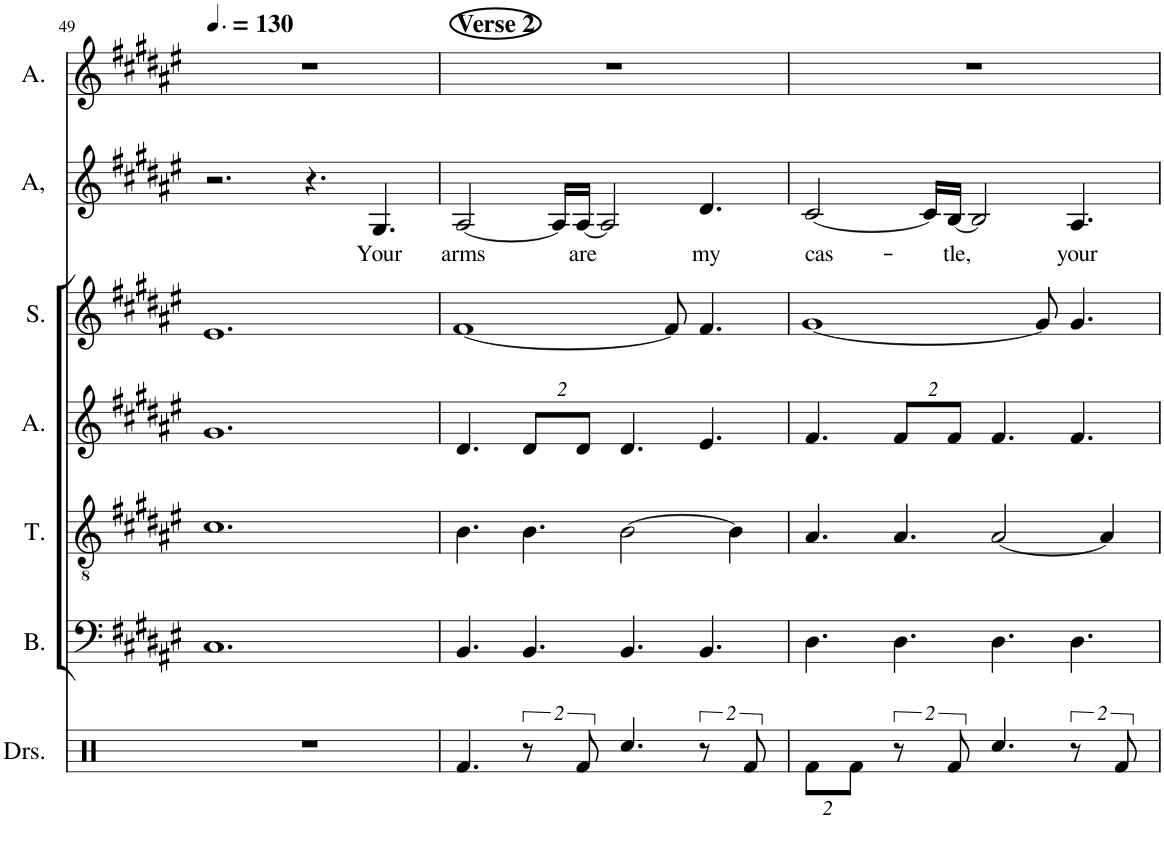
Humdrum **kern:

**kern	**kern	**kern	**kern	**kern	**kern	**text	**kern
*part7	*part6	*part5	*part4	*part3	*part2	*part2	*part1
*staff7	*staff6	*staff5	*staff4	*staff3	*staff2	*staff2	*staff1
*I"Drumset	*I"Bass	*I"Tenor	*I"Alto	*I"Soprano	*I"Alto	*	*I"Alto
*I'Drs.	*I'B.	*I'T.	*I'A.	*I'S.	*I'A,	*	*I'A.
!!LO:PB:g=z
*clefX	*clefF4	*clefGv2	*clefG2	*clefG2	*clefG2	*	*clefG2
*k[]	*k[f#c#g#d#a#e#]	*k[f#c#g#d#a#e#]	*k[f#c#g#d#a#e#]	*k[f#c#g#d#a#e#]	*k[f#c#g#d#a#e#]	*	*k[f#c#g#d#a#e#]
*M12/8	*M12/8	*M12/8	*M12/8	*M12/8	*M12/8	*	*M12/8
*MM195	*MM195	*MM195	*MM195	*MM195	*MM195	*	*MM195
=49	=49	=49	=49	=49	=49	=49	=49
1.r	1.C#	1.c#	1.g#	1.e#	2.r	.	1.r
.	.	.	.	.	4.r	.	.
!	!	!	!	!	!	!LO:LY:b	!
.	.	.	.	.	4.G#/	Your	.
=50	=50	=50	=50	=50	=50	=50	=50
!	!	!	!	!	!	!	!LO:TX:a:B:t=Verse 2
!	!	!	!	!	!	!LO:LY:b	!
4.Rf/	4.BB/	4.B\	4.d#/	[1f#	[2A#/	arms	1.r
*	*	*	*Xbrackettup	*	*	*	*
16%3r	4.BB/	4.B\	16%3d#/L	.	.	.	.
.	.	.	.	.	16A#/LL]	.	.
!	!	!	!	!	!	!LO:LY:b	!
16%3Rf/	.	.	16%3d#/J	.	[16A#/JJ	are	.
.	.	.	.	.	2A#/]	.	.
4.Rcc/	4.BB/	[2B\	4.d#/	.	.	.	.
.	.	.	.	8f#/]	.	.	.
!	!	!	!	!	!	!LO:LY:b	!
16%3r	4.BB/	.	4.e#/	4.f#/	4.d#/	my	.
.	.	4B\]	.	.	.	.	.
16%3Rf/	.	.	.	.	.	.	.
=51	=51	=51	=51	=51	=51	=51	=51
*Xbrackettup	*	*	*	*	*	*	*
!	!	!	!	!	!	!LO:LY:b	!
16%3Rf\L	4.D#\	4.A#/	4.f#/	[1g#	[2c#/	cas-	1.r
16%3Rf\J	.	.	.	.	.	.	.
*brackettup	*	*	*	*	*	*	*
16%3r	4.D#\	4.A#/	16%3f#/L	.	.	.	.
.	.	.	.	.	16c#/LL]	.	.
!	!	!	!	!	!	!LO:LY:b	!
16%3Rf/	.	.	16%3f#/J	.	[16B/JJ	-tle,	.
.	.	.	.	.	2B/]	.	.
4.Rcc/	4.D#\	[2A#/	4.f#/	.	.	.	.
.	.	.	.	8g#/]	.	.	.
!	!	!	!	!	!	!LO:LY:b	!
16%3r	4.D#\	.	4.f#/	4.g#/	4.A#/	your	.
.	.	4A#/]	.	.	.	.	.
16%3Rf/	.	.	.	.	.	.	.
=	=	=	=	=	=	=	=
*-	*-	*-	*-	*-	*-	*-	*-
